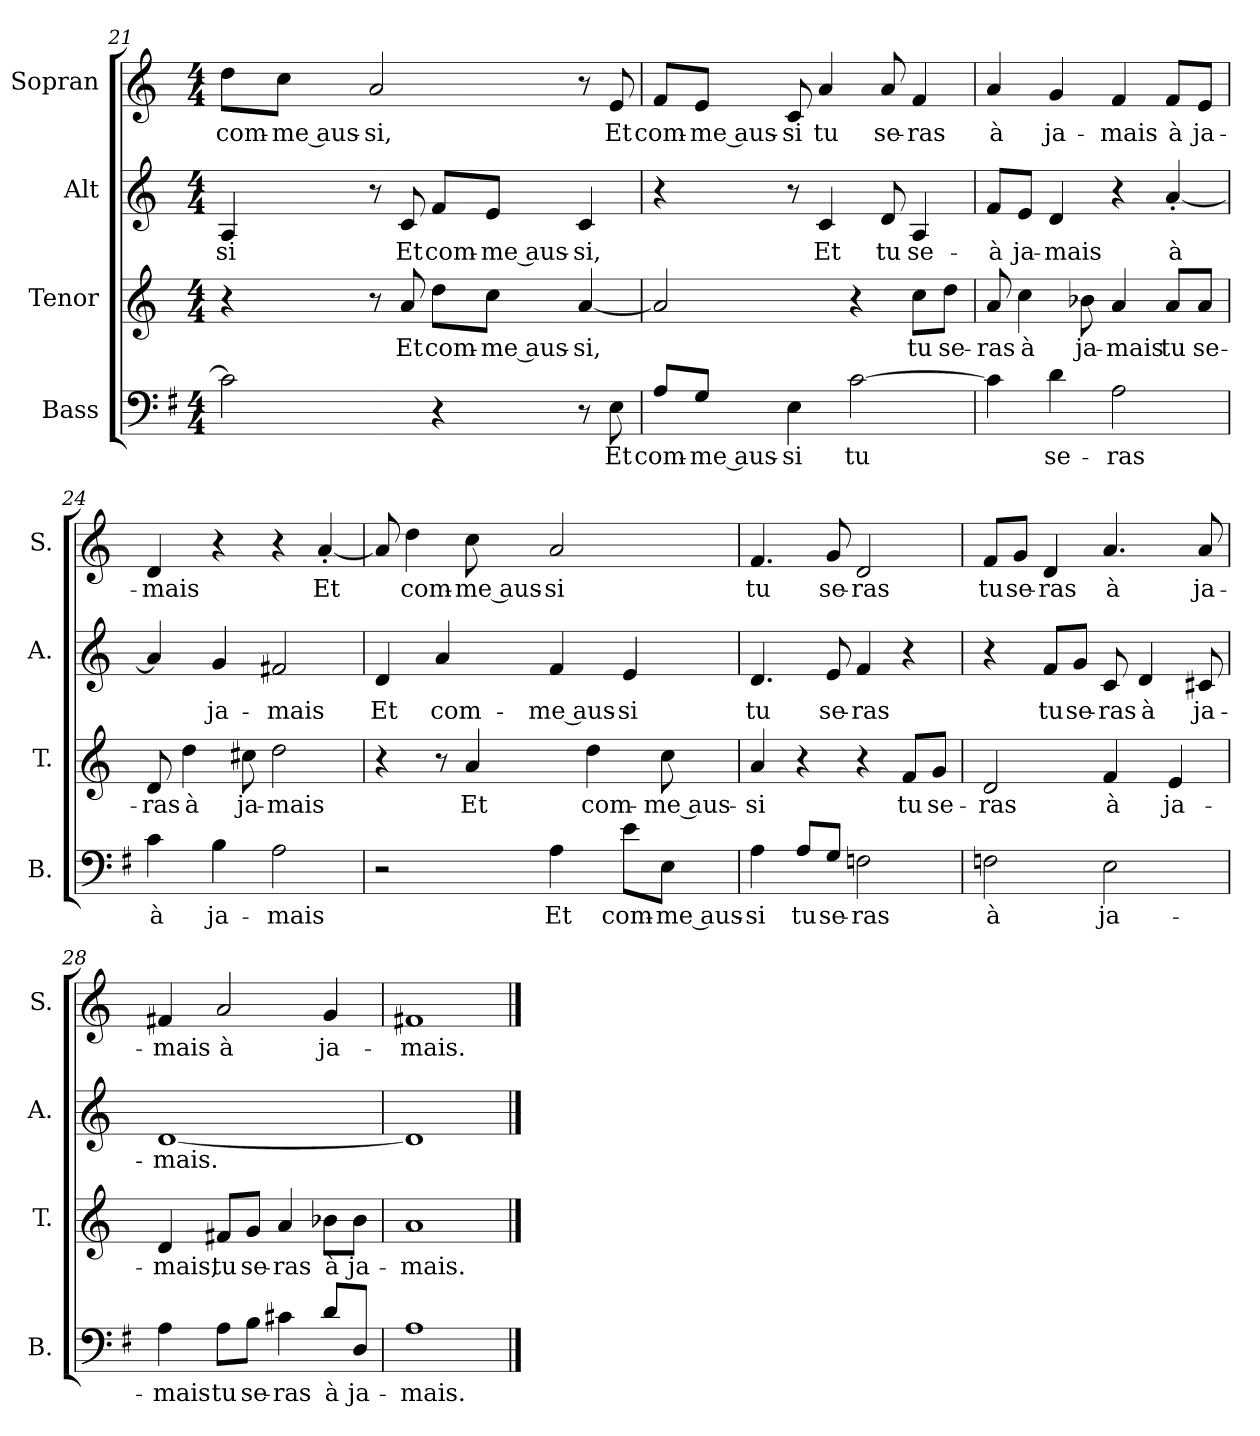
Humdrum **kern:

**kern	**text	**kern	**text	**kern	**text	**kern	**text
*part4	*part4	*part3	*part3	*part2	*part2	*part1	*part1
*staff4	*staff4	*staff3	*staff3	*staff2	*staff2	*staff1	*staff1
*I"Bass	*	*I"Tenor	*	*I"Alt	*	*I"Sopran	*
*I'B.	*	*I'T.	*	*I'A.	*	*I'S.	*
*clefF4	*	*clefG2	*	*clefG2	*	*clefG2	*
*ITrd4c7	*	*ITrd7c12	*	*	*	*	*
*k[]	*	*k[]	*	*k[]	*	*k[]	*
*C:	*	*C:	*	*C:	*	*C:	*
*M4/4	*	*M4/4	*	*M4/4	*	*M4/4	*
=21	=21	=21	=21	=21	=21	=21	=21
!	!	!	!	!	!LO:LY:b	!	!LO:LY:b
2F]	.	4r	.	4A	-si	8dd\L	com-
!	!	!	!	!	!	!	!LO:LY:b
.	.	.	.	.	.	8cc\J	-me aus-
!	!	!	!	!	!	!	!LO:LY:b
.	.	8r	.	8r	.	2a	-si,
!	!	!	!LO:LY:b	!	!LO:LY:b	!	!
.	.	8A	Et	8c	Et	.	.
!	!	!	!LO:LY:b	!	!LO:LY:b	!	!
4r	.	8d\L	com-	8f/L	com-	.	.
!	!	!	!LO:LY:b	!	!LO:LY:b	!	!
.	.	8c\J	-me aus-	8e/J	-me aus-	.	.
!	!	!	!LO:LY:b	!	!LO:LY:b	!	!
8r	.	[4A	-si,	4c	-si,	8r	.
!	!LO:LY:b	!	!	!	!	!	!LO:LY:b
8AA	Et	.	.	.	.	8e	Et
=22	=22	=22	=22	=22	=22	=22	=22
!	!LO:LY:b	!	!	!	!	!	!LO:LY:b
8D/L	com-	2A]	.	4r	.	8f/L	com-
!	!LO:LY:b	!	!	!	!	!	!LO:LY:b
8C/J	-me aus-	.	.	.	.	8e/J	-me aus-
!	!LO:LY:b	!	!	!	!	!	!LO:LY:b
4AA	-si	.	.	8r	.	8c	-si
!	!	!	!	!	!LO:LY:b	!	!LO:LY:b
.	.	.	.	4c	Et	4a	tu
!	!LO:LY:b	!	!	!	!	!	!
[2F	tu	4r	.	.	.	.	.
!	!	!	!	!	!LO:LY:b	!	!LO:LY:b
.	.	.	.	8d	tu	8a	se-
!	!	!	!LO:LY:b	!	!LO:LY:b	!	!LO:LY:b
.	.	8c\L	tu	4A	se-	4f	-ras
!	!	!	!LO:LY:b	!	!	!	!
.	.	8d\J	se-	.	.	.	.
!!LO:LB:g=z
=23	=23	=23	=23	=23	=23	=23	=23
!	!	!	!LO:LY:b	!	!LO:LY:b	!	!LO:LY:b
4F]	.	8A	-ras	8f/L	-à	4a	à
!	!	!	!LO:LY:b	!	!LO:LY:b	!	!
.	.	4c	à	8e/J	ja-	.	.
!	!LO:LY:b	!	!	!	!LO:LY:b	!	!LO:LY:b
4G	se-	.	.	4d	-mais	4g	ja-
!	!	!	!LO:LY:b	!	!	!	!
.	.	8B-X	ja-	.	.	.	.
!	!LO:LY:b	!	!LO:LY:b	!	!	!	!LO:LY:b
2D	-ras	4A	-mais	4r	.	4f	-mais
!	!	!	!LO:LY:b	!	!LO:LY:b	!	!LO:LY:b
.	.	8A/L	tu	[4a'	à	8f/L	à
!	!	!	!LO:LY:b	!	!	!	!LO:LY:b
.	.	8A/J	se-	.	.	8e/J	ja-
=24	=24	=24	=24	=24	=24	=24	=24
!	!LO:LY:b	!	!LO:LY:b	!	!	!	!LO:LY:b
4F	à	8D	-ras	4a]	.	4d	-mais
!	!	!	!LO:LY:b	!	!	!	!
.	.	4d	à	.	.	.	.
!	!LO:LY:b	!	!	!	!LO:LY:b	!	!
4E	ja-	.	.	4g	ja-	4r	.
!	!	!	!LO:LY:b	!	!	!	!
.	.	8c#X	ja-	.	.	.	.
!	!LO:LY:b	!	!LO:LY:b	!	!LO:LY:b	!	!
2D	-mais	2d	-mais	2f#X	-mais	4r	.
!	!	!	!	!	!	!	!LO:LY:b
.	.	.	.	.	.	[4a'	Et
=25	=25	=25	=25	=25	=25	=25	=25
!	!	!	!	!	!LO:LY:b	!	!
2r	.	4r	.	4d	Et	8a]	.
!	!	!	!	!	!	!	!LO:LY:b
.	.	.	.	.	.	4dd	com-
!	!	!	!	!	!LO:LY:b	!	!
.	.	8r	.	4a	com-	.	.
!	!	!	!LO:LY:b	!	!	!	!LO:LY:b
.	.	4A	Et	.	.	8cc	-me aus-
!	!LO:LY:b	!	!	!	!LO:LY:b	!	!LO:LY:b
4D	Et	.	.	4f	-me aus-	2a	-si
!	!	!	!LO:LY:b	!	!	!	!
.	.	4d	com-	.	.	.	.
!	!LO:LY:b	!	!	!	!LO:LY:b	!	!
8A\L	com-	.	.	4e	-si	.	.
!	!LO:LY:b	!	!LO:LY:b	!	!	!	!
8AA\J	-me aus-	8c	-me aus-	.	.	.	.
!!LO:LB:g=z
=26	=26	=26	=26	=26	=26	=26	=26
!	!LO:LY:b	!	!LO:LY:b	!	!LO:LY:b	!	!LO:LY:b
4D	-si	4A	-si	4.d	tu	4.f	tu
!	!LO:LY:b	!	!	!	!	!	!
8D/L	tu	4r	.	.	.	.	.
!	!LO:LY:b	!	!	!	!LO:LY:b	!	!LO:LY:b
8C/J	se-	.	.	8e	se-	8g	se-
!	!LO:LY:b	!	!	!	!LO:LY:b	!	!LO:LY:b
2BB-X	-ras	4r	.	4f	-ras	2d	-ras
!	!	!	!LO:LY:b	!	!	!	!
.	.	8F/L	tu	4r	.	.	.
!	!	!	!LO:LY:b	!	!	!	!
.	.	8G/J	se-	.	.	.	.
=27	=27	=27	=27	=27	=27	=27	=27
!	!LO:LY:b	!	!LO:LY:b	!	!	!	!LO:LY:b
2BB-X	à	2D	-ras	4r	.	8f/L	tu
!	!	!	!	!	!	!	!LO:LY:b
.	.	.	.	.	.	8g/J	se-
!	!	!	!	!	!LO:LY:b	!	!LO:LY:b
.	.	.	.	8f/L	tu	4d	-ras
!	!	!	!	!	!LO:LY:b	!	!
.	.	.	.	8g/J	se-	.	.
!	!LO:LY:b	!	!LO:LY:b	!	!LO:LY:b	!	!LO:LY:b
2AA	ja-	4F	à	8c	-ras	4.a	à
!	!	!	!	!	!LO:LY:b	!	!
.	.	.	.	4d	à	.	.
!	!	!	!LO:LY:b	!	!	!	!
.	.	4E	ja-	.	.	.	.
!	!	!	!	!	!LO:LY:b	!	!LO:LY:b
.	.	.	.	8c#X	ja-	8a	ja-
=28	=28	=28	=28	=28	=28	=28	=28
!	!LO:LY:b	!	!LO:LY:b	!	!LO:LY:b	!	!LO:LY:b
4D	-mais	4D	-mais,	[1d	-mais.	4f#X	-mais
!	!LO:LY:b	!	!LO:LY:b	!	!	!	!LO:LY:b
8D\L	tu	8F#X/L	tu	.	.	2a	à
!	!LO:LY:b	!	!LO:LY:b	!	!	!	!
8E\J	se-	8G/J	se-	.	.	.	.
!	!LO:LY:b	!	!LO:LY:b	!	!	!	!
4F#X	-ras	4A	-ras	.	.	.	.
!	!LO:LY:b	!	!LO:LY:b	!	!	!	!LO:LY:b
8G/L	à	8B-X\L	à	.	.	4g	ja-
!	!LO:LY:b	!	!LO:LY:b	!	!	!	!
8GG/J	ja-	8B-\J	ja-	.	.	.	.
=29	=29	=29	=29	=29	=29	=29	=29
!	!LO:LY:b	!	!LO:LY:b	!	!	!	!LO:LY:b
1D	-mais.	1A	-mais.	1d]	.	1f#X	-mais.
==	==	==	==	==	==	==	==
*-	*-	*-	*-	*-	*-	*-	*-
